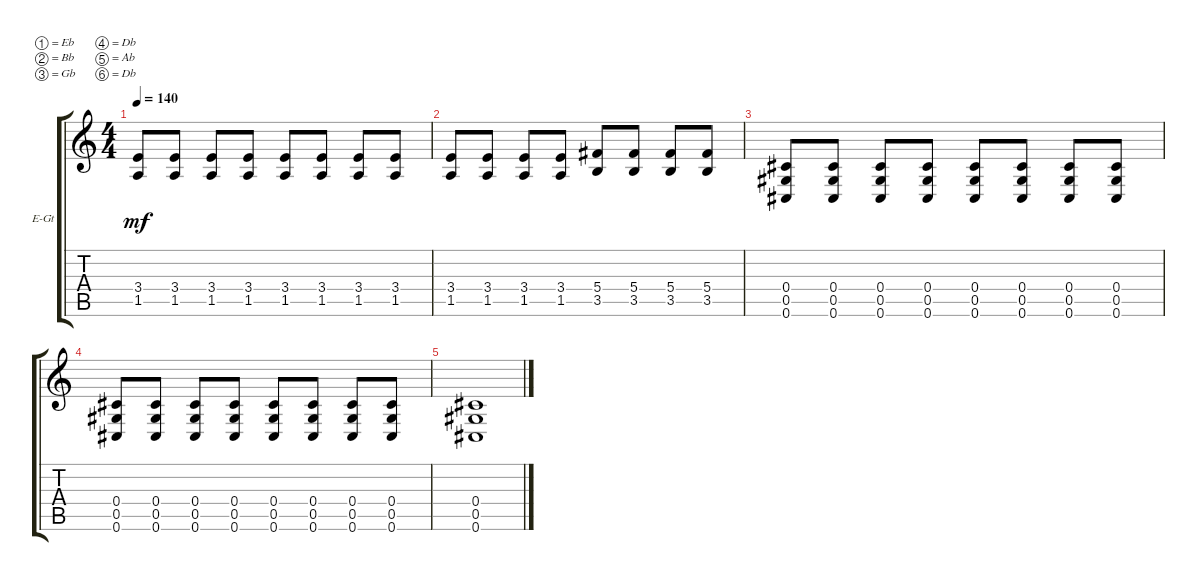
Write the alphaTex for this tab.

\defaultSystemsLayout 4
\bracketExtendMode groupsimilarinstruments
\firstSystemTrackNameOrientation horizontal
\otherSystemsTrackNameOrientation horizontal
\track ("Electric Guitar" "E-Gt") {instrument distortionguitar}
\staff {score tabs}
\tuning (Eb4 Bb3 Gb3 Db3 Ab2 Db2)
\ts (4 4)
\tempo 140
\clef g2
\ks c
(1.5 3.4).8{dy mf} (3.4 1.5).8 (1.5 3.4).8 (1.5 3.4).8 (1.5 3.4).8 (1.5 3.4).8 (1.5 3.4).8 (1.5 3.4).8 |
(1.5 3.4).8 (1.5 3.4).8 (1.5 3.4).8 (1.5 3.4).8 (3.5 5.4).8 (3.5 5.4).8 (3.5 5.4).8 (3.5 5.4).8 |
(0.6 0.5 0.4).8 (0.6 0.5 0.4).8 (0.6 0.5 0.4).8 (0.6 0.5 0.4).8 (0.6 0.5 0.4).8 (0.6 0.5 0.4).8 (0.6 0.5 0.4).8 (0.6 0.5 0.4).8 |
(0.6 0.5 0.4).8 (0.6 0.5 0.4).8 (0.6 0.5 0.4).8 (0.6 0.5 0.4).8 (0.6 0.5 0.4).8 (0.6 0.5 0.4).8 (0.6 0.5 0.4).8 (0.6 0.5 0.4).8 |
(0.6 0.5 0.4).1
